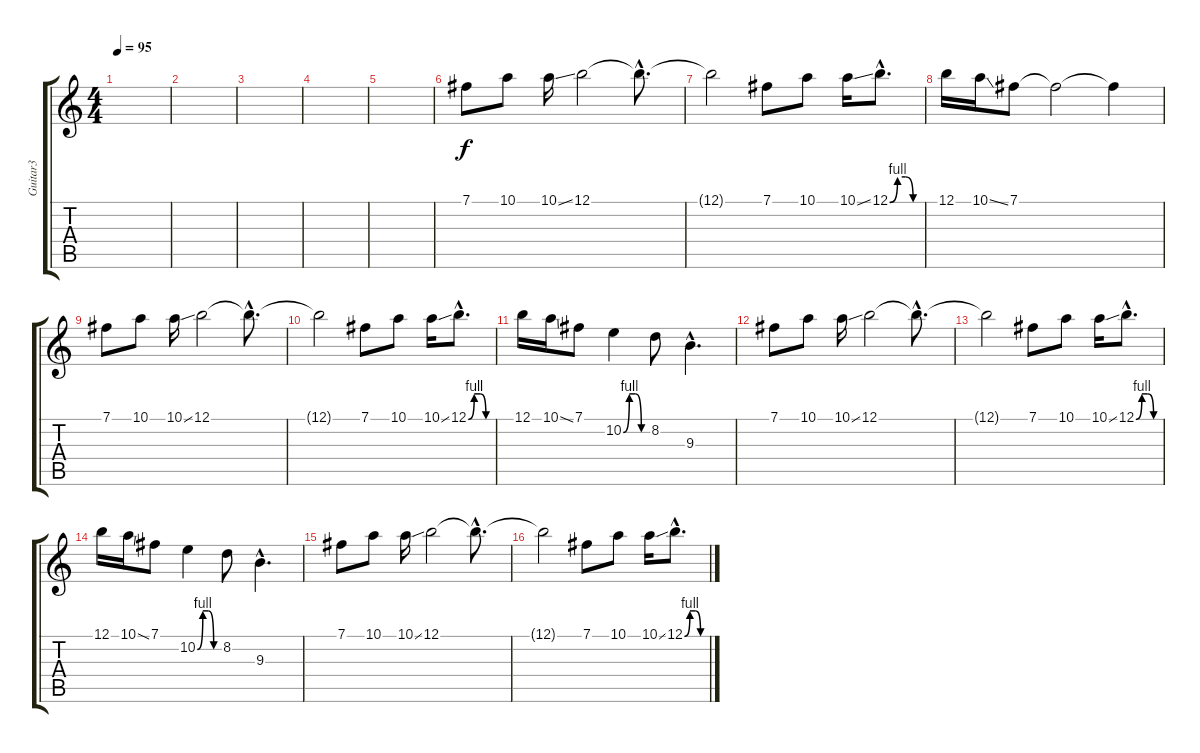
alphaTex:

\track ("Guitar3" "Guitar3") {instrument overdrivenguitar}
\staff {score tabs}
\tuning (B3 Gb3 D3 A2 E2 B1) {hide}
\ts (4 4)
\tempo 95
\clef g2
\ks c
|
|
|
|
|
7.1.8 10.1.8 10.1{ss}.16 12.1.2 12.1{hac t}.8{d} |
12.1{t}.2 7.1.8 10.1.8 10.1{ss}.16 12.1{be (custom 0 0 15 4 30 4 45 0 60 0) hac}.8{d} |
12.1.16 10.1{ss}.16 7.1.8 7.1{t}.2 7.1{t}.4 |
7.1.8 10.1.8 10.1{ss}.16 12.1.2 12.1{hac t}.8{d} |
12.1{t}.2 7.1.8 10.1.8 10.1{ss}.16 12.1{be (custom 0 0 15 4 30 4 45 0 60 0) hac}.8{d} |
12.1.16 10.1{ss}.16 7.1.8 10.2{be (custom 0 0 15 4 30 4 45 0 60 0)}.4 8.2.8 9.3{hac}.4{d} |
7.1.8 10.1.8 10.1{ss}.16 12.1.2 12.1{hac t}.8{d} |
12.1{t}.2 7.1.8 10.1.8 10.1{ss}.16 12.1{be (custom 0 0 15 4 30 4 45 0 60 0) hac}.8{d} |
12.1.16 10.1{ss}.16 7.1.8 10.2{be (custom 0 0 15 4 30 4 45 0 60 0)}.4 8.2.8 9.3{hac}.4{d} |
7.1.8 10.1.8 10.1{ss}.16 12.1.2 12.1{hac t}.8{d} |
12.1{t}.2 7.1.8 10.1.8 10.1{ss}.16 12.1{be (custom 0 0 15 4 30 4 45 0 60 0) hac}.8{d}
